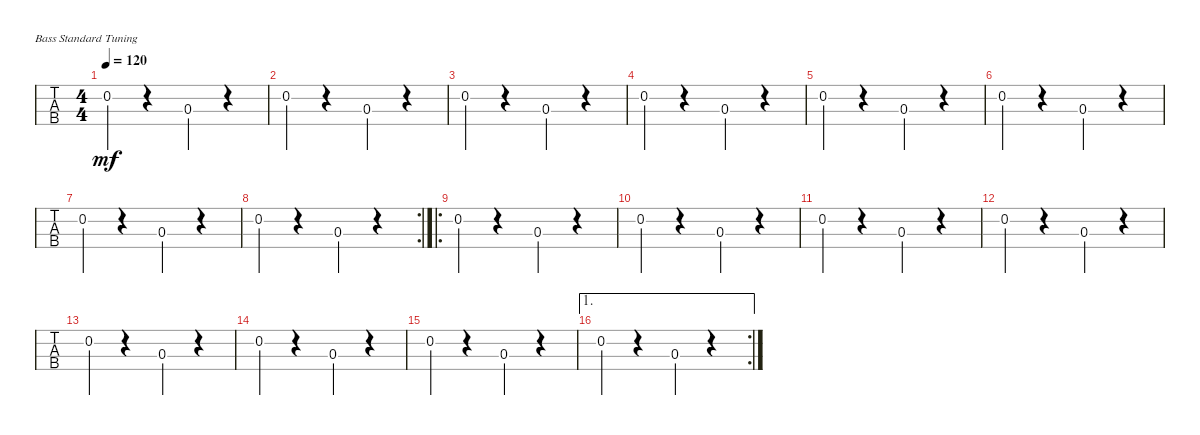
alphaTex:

\defaultSystemsLayout 4
\bracketExtendMode groupsimilarinstruments
\singleTrackTrackNamePolicy hidden
\multiTrackTrackNamePolicy hidden
\otherSystemsTrackNameOrientation horizontal
\track ("Acoustic Bass" "Bass") {instrument acousticbass}
\staff {tabs}
\tuning (G2 D2 A1 E1)
\ts (4 4)
\tempo 120
\clef f4
\ks c
0.2.4{dy mf instrument acousticbass} r.4 0.3.4 r.4 |
0.2.4 r.4 0.3.4 r.4 |
0.2.4 r.4 0.3.4 r.4 |
0.2.4 r.4 0.3.4 r.4 |
0.2.4 r.4 0.3.4 r.4 |
0.2.4 r.4 0.3.4 r.4 |
0.2.4 r.4 0.3.4 r.4 |
\rc 2
0.2.4 r.4 0.3.4 r.4 |
\ro
0.2.4 r.4 0.3.4 r.4 |
0.2.4 r.4 0.3.4 r.4 |
0.2.4 r.4 0.3.4 r.4 |
0.2.4 r.4 0.3.4 r.4 |
0.2.4 r.4 0.3.4 r.4 |
0.2.4 r.4 0.3.4 r.4 |
0.2.4 r.4 0.3.4 r.4 |
\ae 1
\rc 2
0.2.4 r.4 0.3.4 r.4
